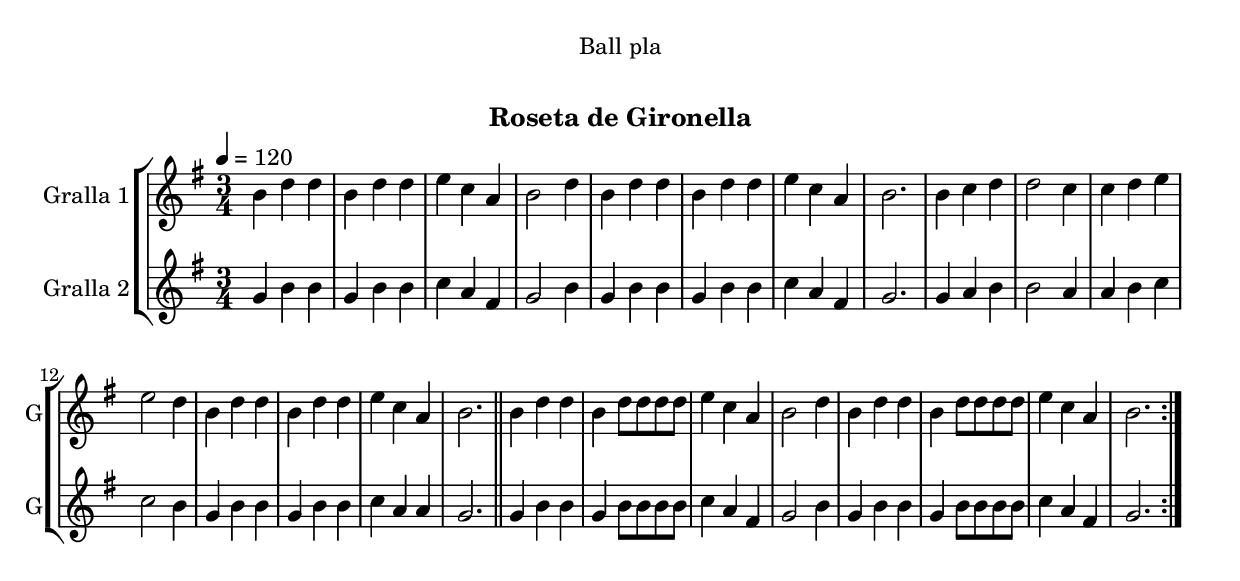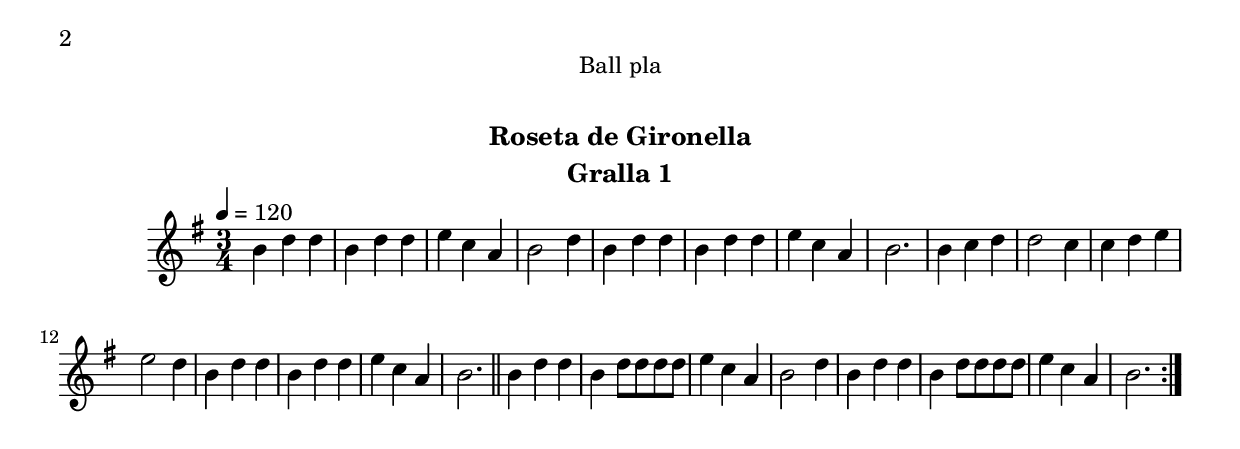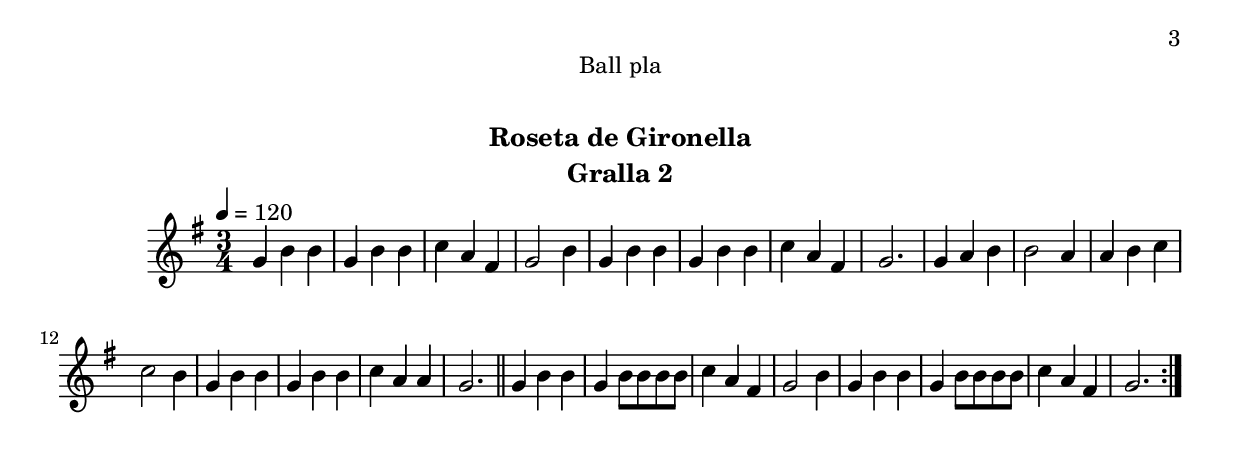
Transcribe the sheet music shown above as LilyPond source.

\version "2.22.1"

\header {
  dedication="Ball pla"
  title="    "
  subtitle="Roseta de Gironella"
  subsubtitle=""
  poet=""
  meter=""
  piece=""
  composer=""
  arranger=""
  opus=""
  instrument=""
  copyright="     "
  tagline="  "
}

liniaroAa =
\relative b'
{
  \tempo 4=120
  \clef treble
  \key g \major
  \time 3/4
  \repeat volta 2 { b4 d d  |
  b4 d d  |
  e4 c a  |
  b2 d4  |
  %05
  b4 d d  |
  b4 d d  |
  e4 c a  |
  b2.  |
  b4 c d  |
  %10
  d2 c4  |
  c4 d e  |
  e2 d4  |
  b4 d d  |
  b4 d d  |
  %15
  e4 c a  |
  b2.  \bar "||"
  b4 d d  |
  b4 d8 d d d  |
  e4 c a  |
  %20
  b2 d4  |
  b4 d d  |
  b4 d8 d d d  |
  e4 c a  |
  b2.  | }
}

liniaroAb =
\relative g'
{
  \tempo 4=120
  \clef treble
  \key g \major
  \time 3/4
  \repeat volta 2 { g4 b b  |
  g4 b b  |
  c4 a fis  |
  g2 b4  |
  %05
  g4 b b  |
  g4 b b  |
  c4 a fis  |
  g2.  |
  g4 a b  |
  %10
  b2 a4  |
  a4 b c  |
  c2 b4  |
  g4 b b  |
  g4 b b  |
  %15
  c4 a a  |
  g2.  \bar "||"
  g4 b b  |
  g4 b8 b b b  |
  c4 a fis  |
  %20
  g2 b4  |
  g4 b b  |
  g4 b8 b b b  |
  c4 a fis  |
  g2.  | }
}

\bookpart {
  \score {
    \new StaffGroup {
      \override Score.RehearsalMark #'self-alignment-X = #LEFT
      <<
        \new Staff \with {instrumentName = #"Gralla 1" shortInstrumentName = #"G"} \liniaroAa
        \new Staff \with {instrumentName = #"Gralla 2" shortInstrumentName = #"G"} \liniaroAb
      >>
    }
    \layout {}
  }
  \score { \unfoldRepeats
    \new StaffGroup {
      \override Score.RehearsalMark #'self-alignment-X = #LEFT
      <<
        \new Staff \with {instrumentName = #"Gralla 1" shortInstrumentName = #"G"} \liniaroAa
        \new Staff \with {instrumentName = #"Gralla 2" shortInstrumentName = #"G"} \liniaroAb
      >>
    }
    \midi {
      \set Staff.midiInstrument = "oboe"
      \set DrumStaff.midiInstrument = "drums"
    }
  }
}

\bookpart {
  \header {instrument="Gralla 1"}
  \score {
    \new StaffGroup {
      \override Score.RehearsalMark #'self-alignment-X = #LEFT
      <<
        \new Staff \liniaroAa
      >>
    }
    \layout {}
  }
  \score { \unfoldRepeats
    \new StaffGroup {
      \override Score.RehearsalMark #'self-alignment-X = #LEFT
      <<
        \new Staff \liniaroAa
      >>
    }
    \midi {
      \set Staff.midiInstrument = "oboe"
      \set DrumStaff.midiInstrument = "drums"
    }
  }
}

\bookpart {
  \header {instrument="Gralla 2"}
  \score {
    \new StaffGroup {
      \override Score.RehearsalMark #'self-alignment-X = #LEFT
      <<
        \new Staff \liniaroAb
      >>
    }
    \layout {}
  }
  \score { \unfoldRepeats
    \new StaffGroup {
      \override Score.RehearsalMark #'self-alignment-X = #LEFT
      <<
        \new Staff \liniaroAb
      >>
    }
    \midi {
      \set Staff.midiInstrument = "oboe"
      \set DrumStaff.midiInstrument = "drums"
    }
  }
}

